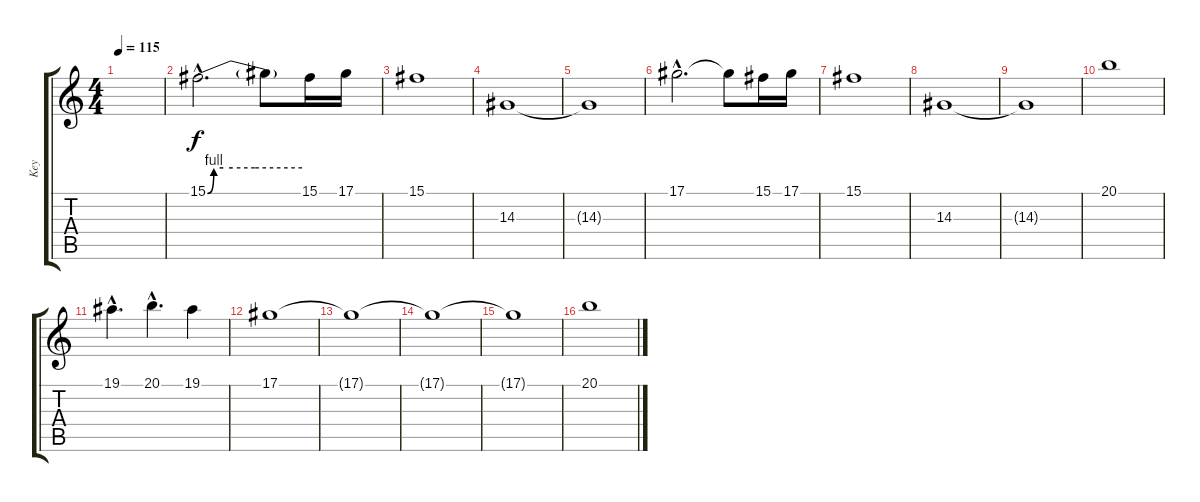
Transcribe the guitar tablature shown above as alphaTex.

\track ("Key" "Key") {instrument synthstrings2}
\staff {score tabs}
\tuning (Eb4 Bb3 Gb3 Db3 Ab2 Eb2) {hide}
\ts (4 4)
\tempo 115
\clef g2
\ks c
|
15.1{be (custom 0 0 4 4 10 4 16 4 30 4 60 4) hac}.2{d volume 16} 15.1{t}.8 15.1.16 17.1.16 |
15.1.1 |
14.3.1 |
14.3{t}.1 |
17.1{hac}.2{d} 17.1{t}.8 15.1.16 17.1.16 |
15.1.1 |
14.3.1 |
14.3{t}.1 |
20.1.1 |
19.1{hac}.4{d} 20.1{hac}.4{d} 19.1.4 |
17.1.1 |
17.1{t}.1 |
17.1{t}.1 |
17.1{t}.1 |
20.1.1{volume 0}
